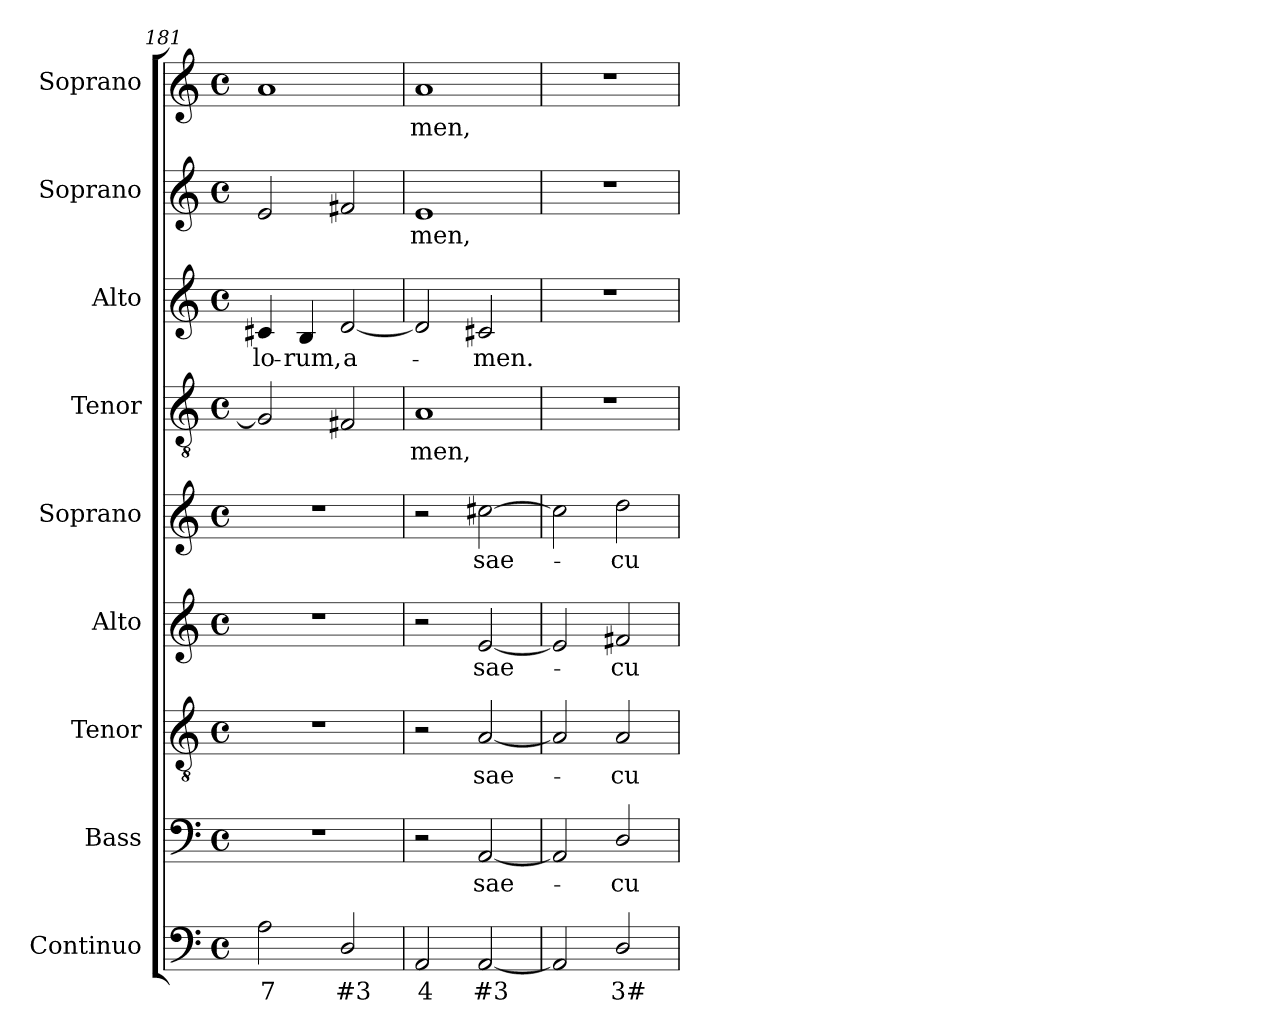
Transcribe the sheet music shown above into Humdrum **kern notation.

**kern	**text	**kern	**text	**kern	**text	**kern	**text	**kern	**text	**kern	**text	**kern	**text	**kern	**text	**kern	**text
*part9	*part9	*part8	*part8	*part7	*part7	*part6	*part6	*part5	*part5	*part4	*part4	*part3	*part3	*part2	*part2	*part1	*part1
*staff9	*staff9	*staff8	*staff8	*staff7	*staff7	*staff6	*staff6	*staff5	*staff5	*staff4	*staff4	*staff3	*staff3	*staff2	*staff2	*staff1	*staff1
*I"Continuo	*	*I"Bass	*	*I"Tenor	*	*I"Alto	*	*I"Soprano	*	*I"Tenor	*	*I"Alto	*	*I"Soprano	*	*I"Soprano	*
*I'Cont.	*	*I'B.	*	*I'T.	*	*I'A.	*	*I'S.	*	*I'T.	*	*I'A.	*	*I'S.	*	*I'S.	*
*clefF4	*	*clefF4	*	*clefGv2	*	*clefG2	*	*clefG2	*	*clefGv2	*	*clefG2	*	*clefG2	*	*clefG2	*
*	*	*	*	*ITrd7c12	*	*	*	*	*	*ITrd7c12	*	*	*	*	*	*	*
*k[]	*	*k[]	*	*k[]	*	*k[]	*	*k[]	*	*k[]	*	*k[]	*	*k[]	*	*k[]	*
*C:	*	*C:	*	*C:	*	*C:	*	*C:	*	*C:	*	*C:	*	*C:	*	*C:	*
*M4/4	*	*M4/4	*	*M4/4	*	*M4/4	*	*M4/4	*	*M4/4	*	*M4/4	*	*M4/4	*	*M4/4	*
*met(c)	*	*met(c)	*	*met(c)	*	*met(c)	*	*met(c)	*	*met(c)	*	*met(c)	*	*met(c)	*	*met(c)	*
=181	=181	=181	=181	=181	=181	=181	=181	=181	=181	=181	=181	=181	=181	=181	=181	=181	=181
!	!LO:LY:b:color=#000000	!	!	!	!	!	!	!	!	!	!	!	!	!	!	!	!
!	!	!	!	!	!	!	!	!	!	!	!	!	!LO:LY:b:color=#000000	!	!	!	!
2Ai\	7	1r	.	1r	.	1r	.	1r	.	2GGi/]	.	4c#Xi/	-lo-	2ei/	.	1ai	.
!	!	!	!	!	!	!	!	!	!	!	!	!	!LO:LY:b:color=#000000	!	!	!	!
.	.	.	.	.	.	.	.	.	.	.	.	4Bi/	-rum,	.	.	.	.
!	!LO:LY:b:color=#000000	!	!	!	!	!	!	!	!	!	!	!	!	!	!	!	!
!	!	!	!	!	!	!	!	!	!	!	!	!	!LO:LY:b:color=#000000	!	!	!	!
2Di/	#3	.	.	.	.	.	.	.	.	2FF#Xi/	.	[2di/	a-	2f#Xi/	.	.	.
=182	=182	=182	=182	=182	=182	=182	=182	=182	=182	=182	=182	=182	=182	=182	=182	=182	=182
!	!LO:LY:b:color=#000000	!	!	!	!	!	!	!	!	!	!	!	!	!	!	!	!
!	!	!	!	!	!	!	!	!	!	!	!LO:LY:b:color=#000000	!	!	!	!	!	!
!	!	!	!	!	!	!	!	!	!	!	!	!	!	!	!LO:LY:b:color=#000000	!	!
!	!	!	!	!	!	!	!	!	!	!	!	!	!	!	!	!	!LO:LY:b:color=#000000
2AAi/	4	2r	.	2r	.	2r	.	2r	.	1AAi	-men,	2di/]	.	1ei	-men,	1ai	-men,
!	!LO:LY:b:color=#000000	!	!	!	!	!	!	!	!	!	!	!	!	!	!	!	!
!	!	!	!LO:LY:b:color=#000000	!	!	!	!	!	!	!	!	!	!	!	!	!	!
!	!	!	!	!	!LO:LY:b:color=#000000	!	!	!	!	!	!	!	!	!	!	!	!
!	!	!	!	!	!	!	!LO:LY:b:color=#000000	!	!	!	!	!	!	!	!	!	!
!	!	!	!	!	!	!	!	!	!LO:LY:b:color=#000000	!	!	!	!	!	!	!	!
!	!	!	!	!	!	!	!	!	!	!	!	!	!LO:LY:b:color=#000000	!	!	!	!
[2AAi/	#3	[2AAi/	sae-	[2AAi/	sae-	[2ei/	sae-	[2cc#Xi\	sae-	.	.	2c#Xi/	-men.	.	.	.	.
=183	=183	=183	=183	=183	=183	=183	=183	=183	=183	=183	=183	=183	=183	=183	=183	=183	=183
2AAi/]	.	2AAi/]	.	2AAi/]	.	2ei/]	.	2cc#i\]	.	1r	.	1r	.	1r	.	1r	.
!	!LO:LY:b:color=#000000	!	!	!	!	!	!	!	!	!	!	!	!	!	!	!	!
!	!	!	!LO:LY:b:color=#000000	!	!	!	!	!	!	!	!	!	!	!	!	!	!
!	!	!	!	!	!LO:LY:b:color=#000000	!	!	!	!	!	!	!	!	!	!	!	!
!	!	!	!	!	!	!	!LO:LY:b:color=#000000	!	!	!	!	!	!	!	!	!	!
!	!	!	!	!	!	!	!	!	!LO:LY:b:color=#000000	!	!	!	!	!	!	!	!
2Di/	3#	2Di/	-cu-	2AAi/	-cu-	2f#Xi/	-cu-	2ddi\	-cu-	.	.	.	.	.	.	.	.
=	=	=	=	=	=	=	=	=	=	=	=	=	=	=	=	=	=
*-	*-	*-	*-	*-	*-	*-	*-	*-	*-	*-	*-	*-	*-	*-	*-	*-	*-
